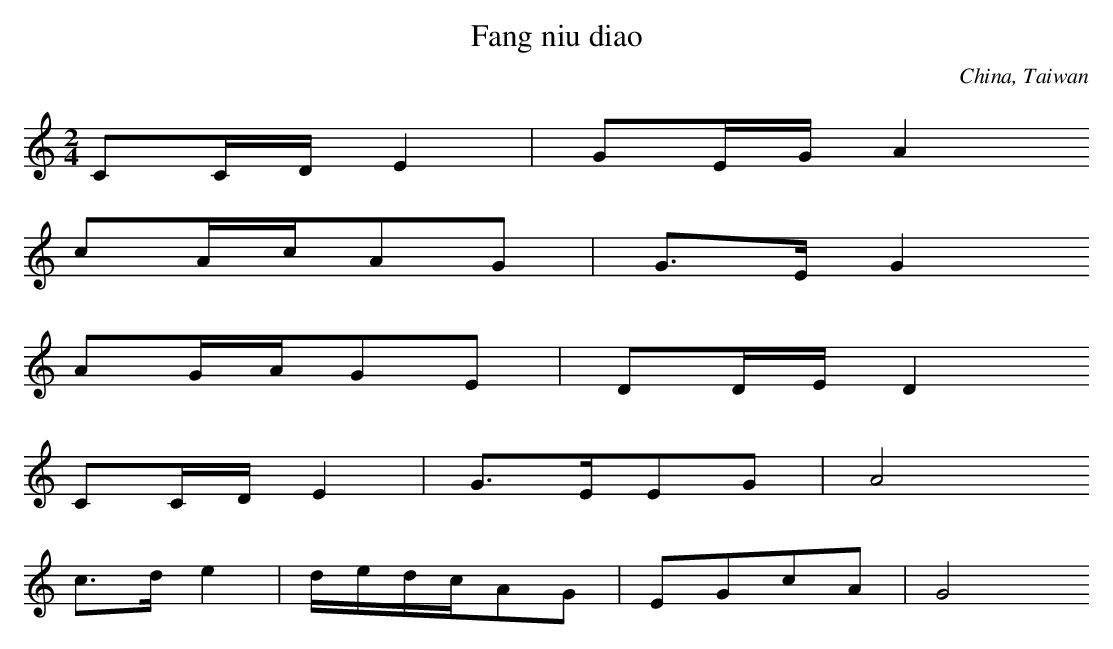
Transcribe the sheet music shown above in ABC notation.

X:1
T: Fang niu diao
O: China, Taiwan
M: 2/4
L: 1/16
K: C
C2CDE4 | G2EGA4
c2AcA2G2 | G3EG4
A2GAG2E2 | D2DED4
C2CDE4 | G3EE2G2 | A8
c3de4 | dedcA2G2 | E2G2c2A2 | G8
